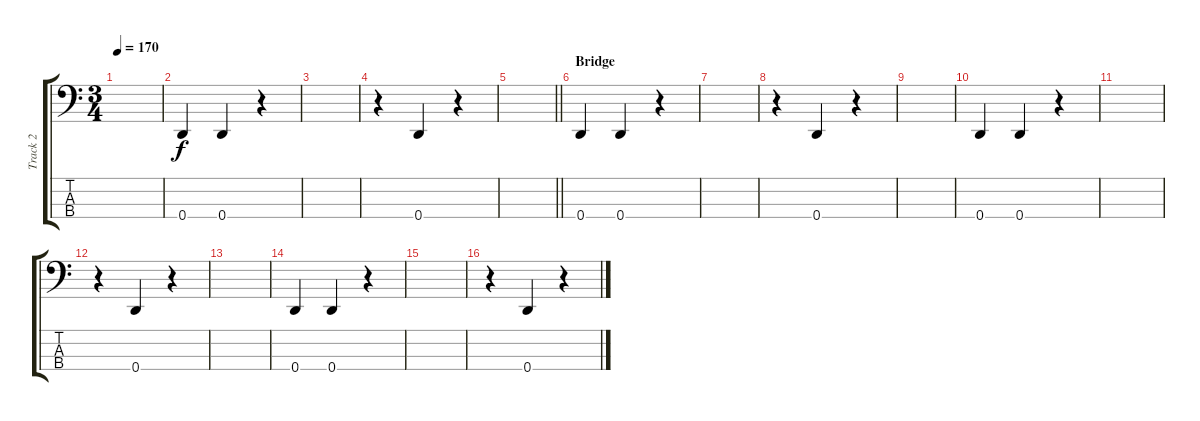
\track ("Track 2" "Track 2") {instrument electricbassfinger}
\staff {score tabs}
\tuning (G2 D2 A1 D1) {hide}
\ts (3 4)
\tempo 170
\clef f4
\ks c
|
0.4.4 0.4.4 r.4 |
|
r.4 0.4.4 r.4 |
\barLineRight lightlight
|
\section ("" "Bridge")
0.4.4 0.4.4 r.4 |
|
r.4 0.4.4 r.4 |
|
0.4.4 0.4.4 r.4 |
|
r.4 0.4.4 r.4 |
|
0.4.4 0.4.4 r.4 |
|
r.4 0.4.4 r.4
